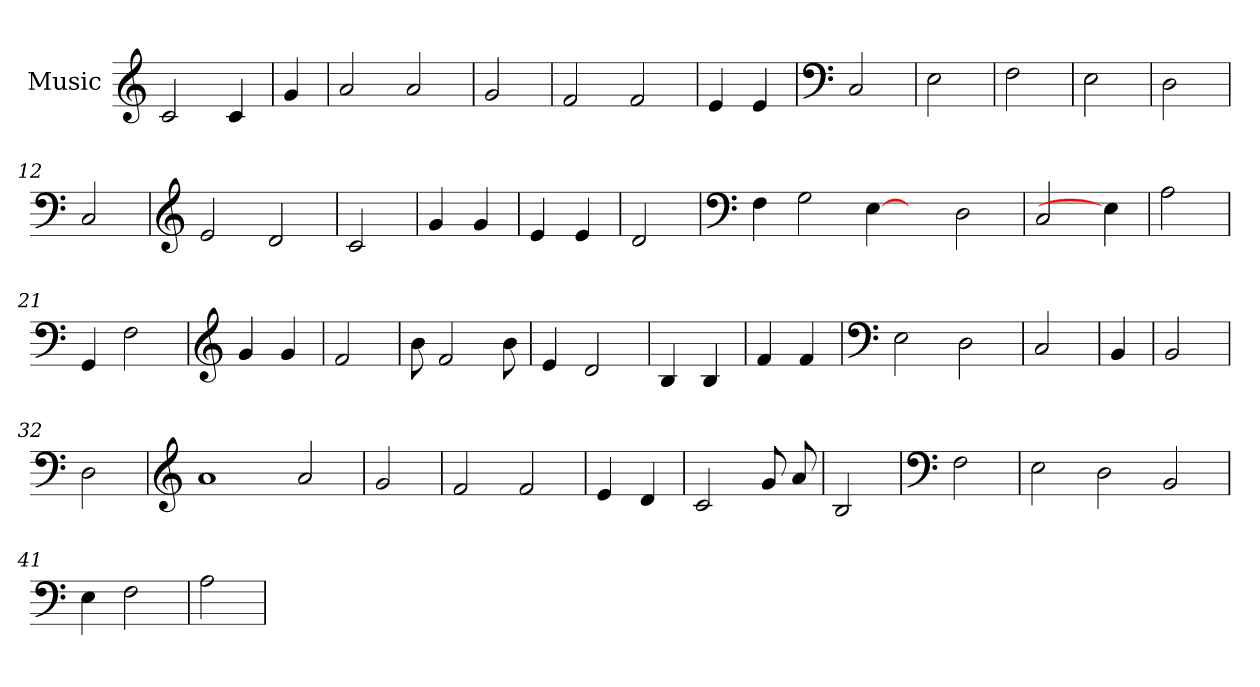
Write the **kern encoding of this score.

**kern
*part1
*staff1
*I"Music
*clefG2
*k[]
*C:
=1
2c
4c
=2
*k[]
*C:
4g
=3
*k[]
*C:
2a
2a
=4
*k[]
*C:
2g
=5
*k[]
*C:
2f
2f
=6
*k[]
*C:
4e
4e
=7
*clefF4
*k[]
*C:
2C
=8
*k[]
*C:
2E
=9
*k[]
*C:
2F
=10
*k[]
*C:
2E
=11
*k[]
*C:
2D
=12
*k[]
*C:
2C
=13
*clefG2
*k[]
*C:
2e
2d
=14
*k[]
*C:
2c
=15
*k[]
*C:
4g
4g
=16
*k[]
*C:
4e
4e
=17
*k[]
*C:
2d
=18
*clefF4
*k[]
*C:
4F
2G
[4E
4ryy
2D
=19
*k[]
*C:
2C
4E]
=20
*k[]
*C:
2A
=21
*k[]
*C:
4GG
2F
=22
*clefG2
*k[]
*C:
4g
4g
=23
*k[]
*C:
2f
=24
*k[]
*C:
8b
2f
8b
=25
*k[]
*C:
4e
2d
=26
*k[]
*C:
4B
4B
=27
*k[]
*C:
4f
4f
=28
*clefF4
*k[]
*C:
2E
2D
=29
*k[]
*C:
2C
=30
*k[]
*C:
4BB
=31
*k[]
*C:
2BB
=32
*k[]
*C:
2D
=33
*clefG2
*k[]
*C:
1a
2a
=34
*k[]
*C:
2g
=35
*k[]
*C:
2f
2f
=36
*k[]
*C:
4e
4d
=37
*k[]
*C:
2c
8g
8a
=38
*k[]
*C:
2B
=39
*clefF4
*k[]
*C:
2F
=40
*k[]
*C:
2E
2D
2BB
=41
*k[]
*C:
4E
2F
=42
*k[]
*C:
2A
=
*-
